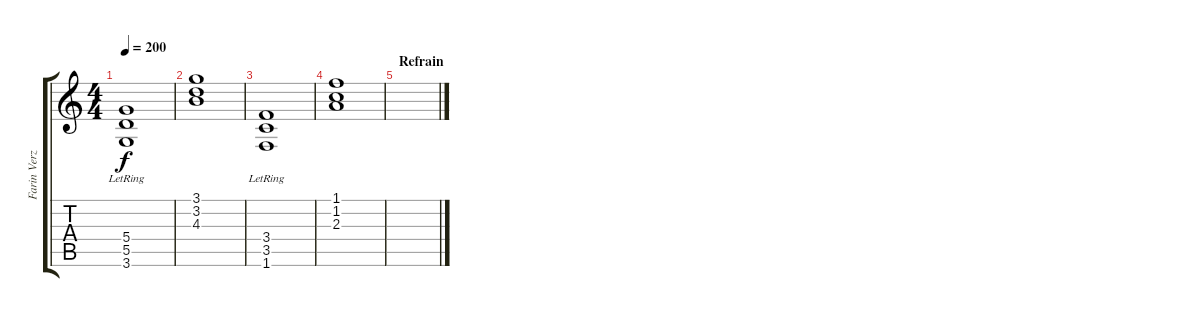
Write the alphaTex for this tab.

\track ("Farin Verzerrt" "Farin Verz") {instrument distortionguitar}
\staff {score tabs}
\tuning (E4 B3 G3 D3 A2 E2) {hide}
\ts (4 4)
\tempo 200
\clef g2
\ks c
(5.4{lr} 5.5{lr} 3.6{lr}).1{dy f instrument overdrivenguitar} |
(3.1 3.2 4.3).1 |
(3.4{lr} 3.5{lr} 1.6{lr}).1 |
(1.1 1.2 2.3).1 |
\section ("" "Refrain")
